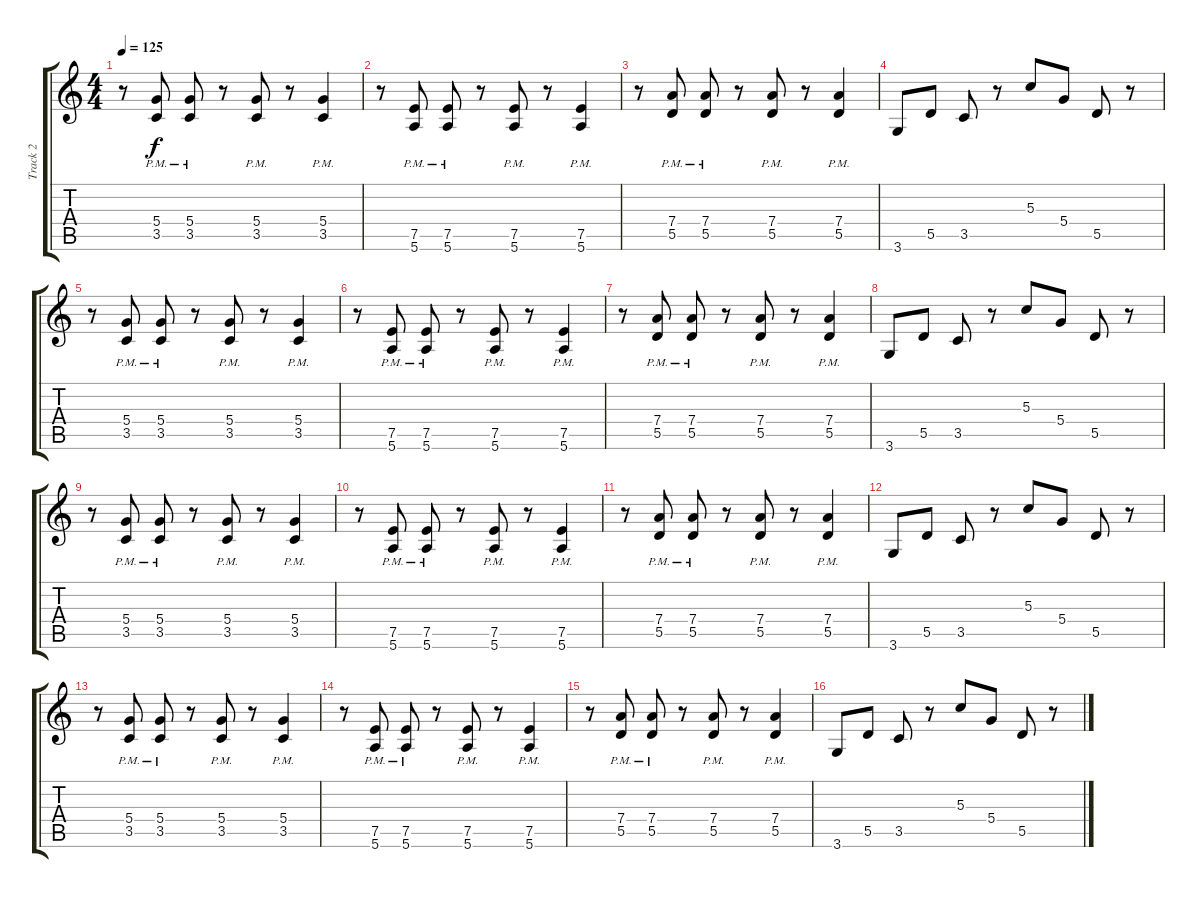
\track ("Track 2" "Track 2") {instrument electricguitarjazz}
\staff {score tabs}
\tuning (E4 B3 G3 D3 A2 E2) {hide}
\ts (4 4)
\tempo 125
\clef g2
\ks c
r.8{dy f} (5.4{pm} 3.5{pm}).8 (5.4{pm} 3.5{pm}).8 r.8 (5.4{pm} 3.5{pm}).8 r.8 (5.4{pm} 3.5{pm}).4 |
r.8 (7.5{pm} 5.6{pm}).8 (7.5{pm} 5.6{pm}).8 r.8 (7.5{pm} 5.6{pm}).8 r.8 (7.5{pm} 5.6{pm}).4 |
r.8 (7.4{pm} 5.5{pm}).8 (7.4{pm} 5.5{pm}).8 r.8 (7.4{pm} 5.5{pm}).8 r.8 (7.4{pm} 5.5{pm}).4 |
3.6.8 5.5.8 3.5.8 r.8 5.3.8 5.4.8 5.5.8 r.8 |
r.8 (5.4{pm} 3.5{pm}).8 (5.4{pm} 3.5{pm}).8 r.8 (5.4{pm} 3.5{pm}).8 r.8 (5.4{pm} 3.5{pm}).4 |
r.8 (7.5{pm} 5.6{pm}).8 (7.5{pm} 5.6{pm}).8 r.8 (7.5{pm} 5.6{pm}).8 r.8 (7.5{pm} 5.6{pm}).4 |
r.8 (7.4{pm} 5.5{pm}).8 (7.4{pm} 5.5{pm}).8 r.8 (7.4{pm} 5.5{pm}).8 r.8 (7.4{pm} 5.5{pm}).4 |
3.6.8 5.5.8 3.5.8 r.8 5.3.8 5.4.8 5.5.8 r.8 |
r.8 (5.4{pm} 3.5{pm}).8 (5.4{pm} 3.5{pm}).8 r.8 (5.4{pm} 3.5{pm}).8 r.8 (5.4{pm} 3.5{pm}).4 |
r.8 (7.5{pm} 5.6{pm}).8 (7.5{pm} 5.6{pm}).8 r.8 (7.5{pm} 5.6{pm}).8 r.8 (7.5{pm} 5.6{pm}).4 |
r.8 (7.4{pm} 5.5{pm}).8 (7.4{pm} 5.5{pm}).8 r.8 (7.4{pm} 5.5{pm}).8 r.8 (7.4{pm} 5.5{pm}).4 |
3.6.8 5.5.8 3.5.8 r.8 5.3.8 5.4.8 5.5.8 r.8 |
r.8 (5.4{pm} 3.5{pm}).8 (5.4{pm} 3.5{pm}).8 r.8 (5.4{pm} 3.5{pm}).8 r.8 (5.4{pm} 3.5{pm}).4 |
r.8 (7.5{pm} 5.6{pm}).8 (7.5{pm} 5.6{pm}).8 r.8 (7.5{pm} 5.6{pm}).8 r.8 (7.5{pm} 5.6{pm}).4 |
r.8 (7.4{pm} 5.5{pm}).8 (7.4{pm} 5.5{pm}).8 r.8 (7.4{pm} 5.5{pm}).8 r.8 (7.4{pm} 5.5{pm}).4 |
3.6.8 5.5.8 3.5.8 r.8 5.3.8 5.4.8 5.5.8 r.8
